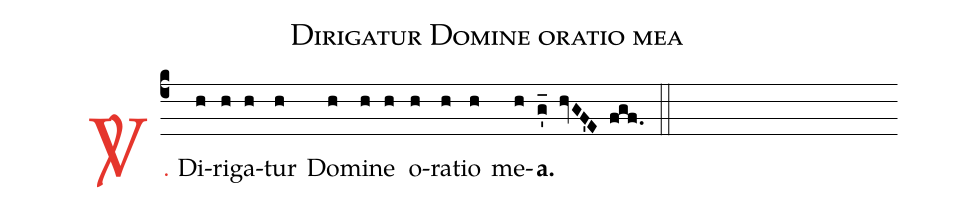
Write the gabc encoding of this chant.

name:Dirigatur Domine oratio mea;
%%
(c4) <c><sp>V/</sp>.</c> Di(h)ri(h)ga(h)tur(h) Do(h)mi(h)ne(h) o(h)ra(h)tio(h) me(h)<b>a.</b>(g_' hvGF'E fgf.::)
